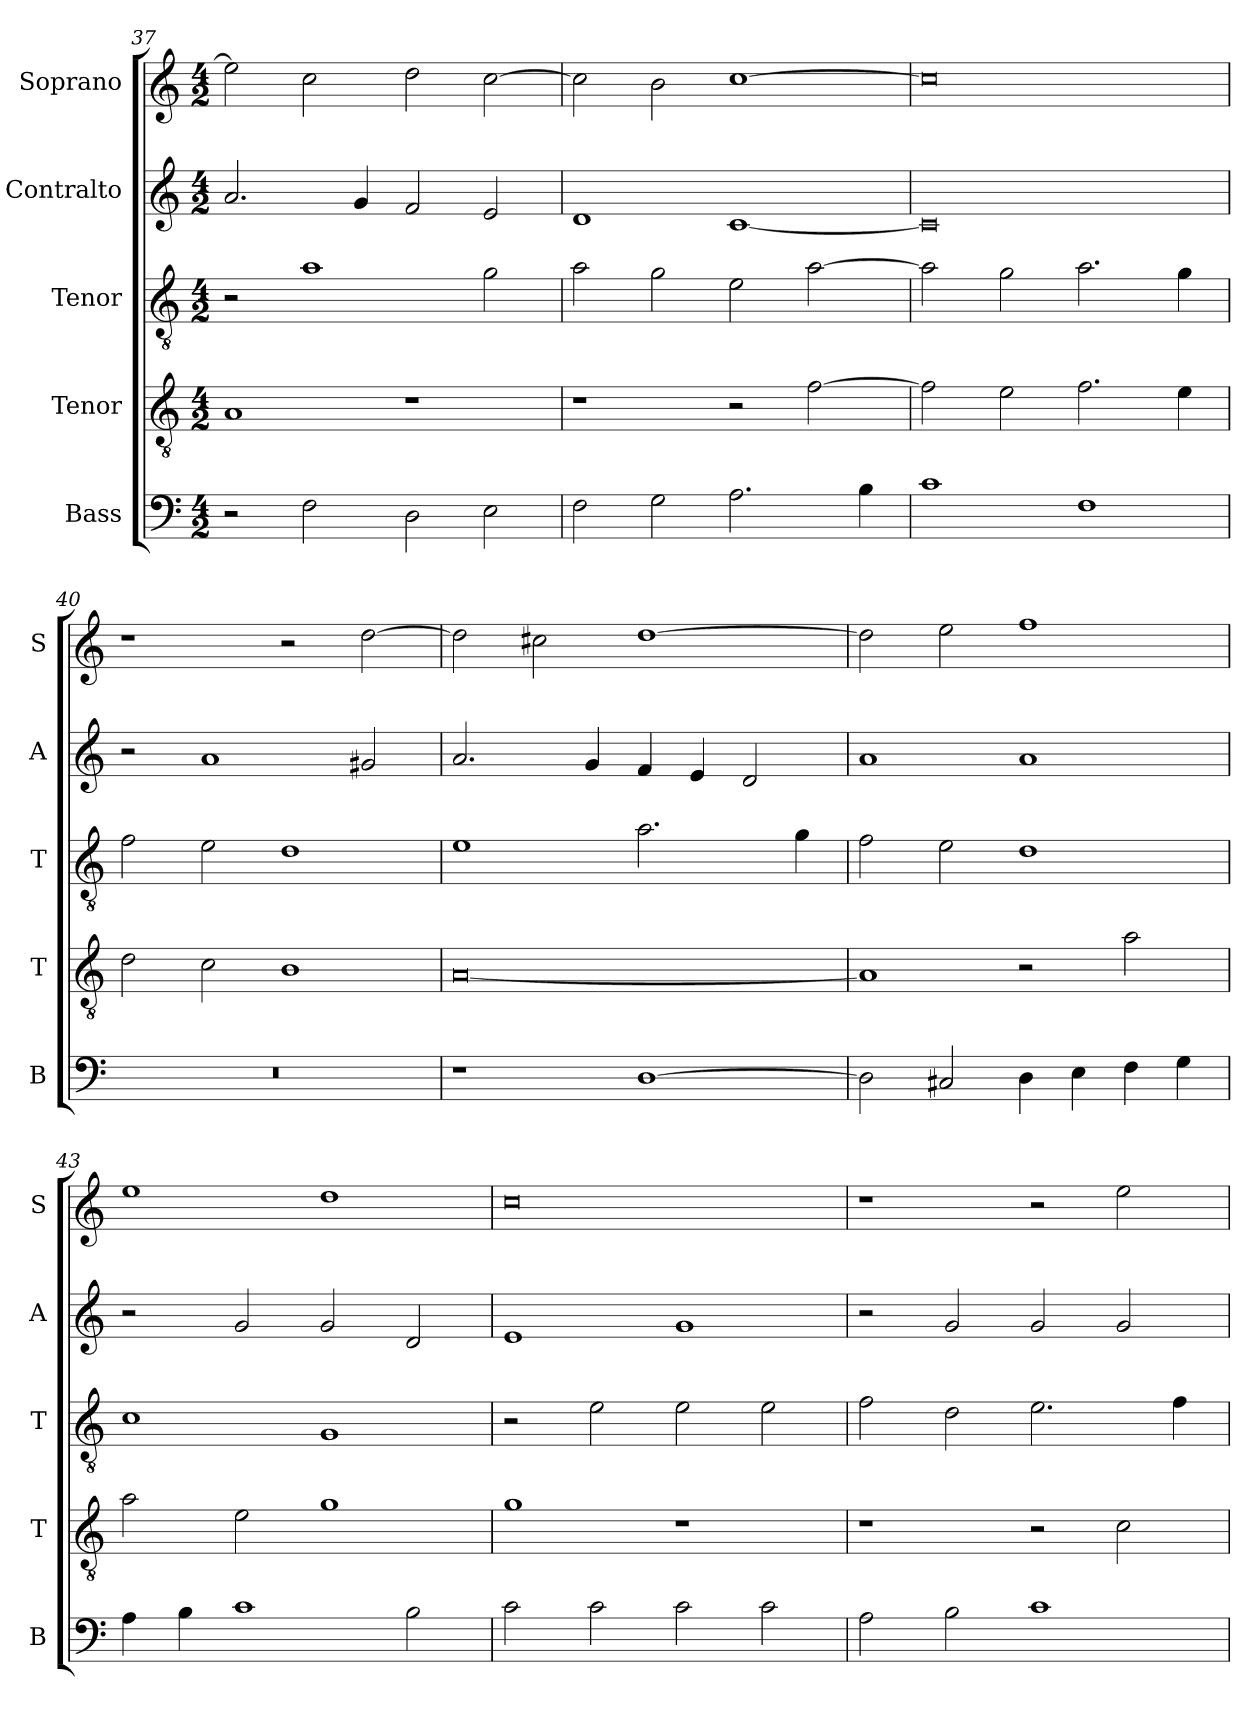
**kern	**kern	**kern	**kern	**kern
*part5	*part4	*part3	*part2	*part1
*staff5	*staff4	*staff3	*staff2	*staff1
*I"Bass	*I"Tenor	*I"Tenor	*I"Contralto	*I"Soprano
*I'B	*I'T	*I'T	*I'A	*I'S
*clefF4	*clefGv2	*clefGv2	*clefG2	*clefG2
*k[]	*k[]	*k[]	*k[]	*k[]
*C:ion	*C:ion	*C:ion	*C:ion	*C:ion
*M4/2	*M4/2	*M4/2	*M4/2	*M4/2
=37	=37	=37	=37	=37
2r	1A	2r	2.a	2ee]
2F	.	1a	.	2cc
.	.	.	4g	.
2D	1r	.	2f	2dd
2E	.	2g	2e	[2cc
=38	=38	=38	=38	=38
2F	1r	2a	1d	2cc]
2G	.	2g	.	2b
2.A	2r	2e	[1c	[1cc
.	[2f	[2a	.	.
4B	.	.	.	.
=39	=39	=39	=39	=39
1c	2f]	2a]	0c]	0cc]
.	2e	2g	.	.
1F	2.f	2.a	.	.
.	4e	4g	.	.
=40	=40	=40	=40	=40
0r	2d	2f	2r	1r
.	2c	2e	1a	.
.	1B	1d	.	2r
.	.	.	2g#X	[2dd
=41	=41	=41	=41	=41
1r	[0A	1e	2.a	2dd]
.	.	.	.	2cc#X
.	.	.	4g	.
[1D	.	2.a	4f	[1dd
.	.	.	4e	.
.	.	.	2d	.
.	.	4g	.	.
=42	=42	=42	=42	=42
2D]	1A]	2f	1a	2dd]
2C#X	.	2e	.	2ee
4D	2r	1d	1a	1ff
4E	.	.	.	.
4F	2a	.	.	.
4G	.	.	.	.
=43	=43	=43	=43	=43
4A	2a	1c	2r	1ee
4B	.	.	.	.
1c	2e	.	2g	.
.	1g	1G	2g	1dd
2B	.	.	2d	.
=44	=44	=44	=44	=44
2c	1g	2r	1e	0cc
2c	.	2e	.	.
2c	1r	2e	1g	.
2c	.	2e	.	.
=45	=45	=45	=45	=45
2A	1r	2f	2r	1r
2B	.	2d	2g	.
1c	2r	2.e	2g	2r
.	2c	.	2g	2ee
.	.	4f	.	.
=	=	=	=	=
*-	*-	*-	*-	*-
